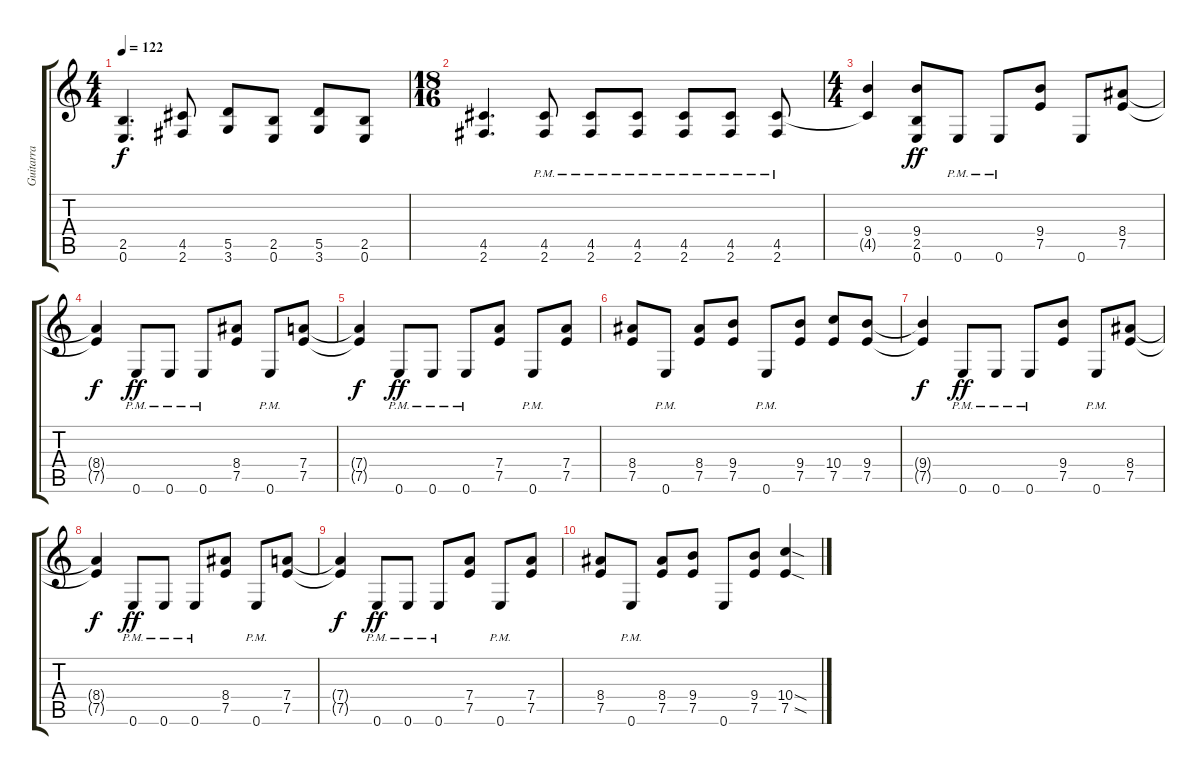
\track ("Guitarra" "Guitarra") {instrument distortionguitar}
\staff {score tabs}
\tuning (E4 B3 G3 D3 A2 E2) {hide}
\ts (4 4)
\tempo 122
\clef g2
\ks c
(2.5 0.6).4{d dy f} (4.5 2.6).8 (5.5 3.6).8 (2.5 0.6).8 (5.5 3.6).8 (2.5 0.6).8 |
\ts (18 16)
(4.5 2.6).4{d} (4.5{pm} 2.6{pm}).8 (4.5{pm} 2.6{pm}).8 (4.5{pm} 2.6{pm}).8 (4.5{pm} 2.6{pm}).8 (4.5{pm} 2.6{pm}).8 (4.5{pm} 2.6{pm}).8 |
\ts (4 4)
(9.4 4.5{t}).4 (9.4 2.5 0.6).8{dy ff} 0.6{pm}.8 0.6{pm}.8 (9.4 7.5).8 0.6.8 (8.4 7.5).8 |
(8.4{t} 7.5{t}).4{dy f} 0.6{pm}.8{dy ff} 0.6{pm}.8 0.6{pm}.8 (8.4 7.5).8 0.6{pm}.8 (7.4 7.5).8 |
(7.4{t} 7.5{t}).4{dy f} 0.6{pm}.8{dy ff} 0.6{pm}.8 0.6{pm}.8 (7.4 7.5).8 0.6{pm}.8 (7.4 7.5).8 |
(8.4 7.5).8 0.6{pm}.8 (8.4 7.5).8 (9.4 7.5).8 0.6{pm}.8 (9.4 7.5).8 (10.4 7.5).8 (9.4 7.5).8 |
(9.4{t} 7.5{t}).4{dy f} 0.6{pm}.8{dy ff} 0.6{pm}.8 0.6{pm}.8 (9.4 7.5).8 0.6{pm}.8 (8.4 7.5).8 |
(8.4{t} 7.5{t}).4{dy f} 0.6{pm}.8{dy ff} 0.6{pm}.8 0.6{pm}.8 (8.4 7.5).8 0.6{pm}.8 (7.4 7.5).8 |
(7.4{t} 7.5{t}).4{dy f} 0.6{pm}.8{dy ff} 0.6{pm}.8 0.6{pm}.8 (7.4 7.5).8 0.6{pm}.8 (7.4 7.5).8 |
(8.4 7.5).8 0.6{pm}.8 (8.4 7.5).8 (9.4 7.5).8 0.6.8 (9.4 7.5).8 (10.4{sod} 7.5{sod}).4
